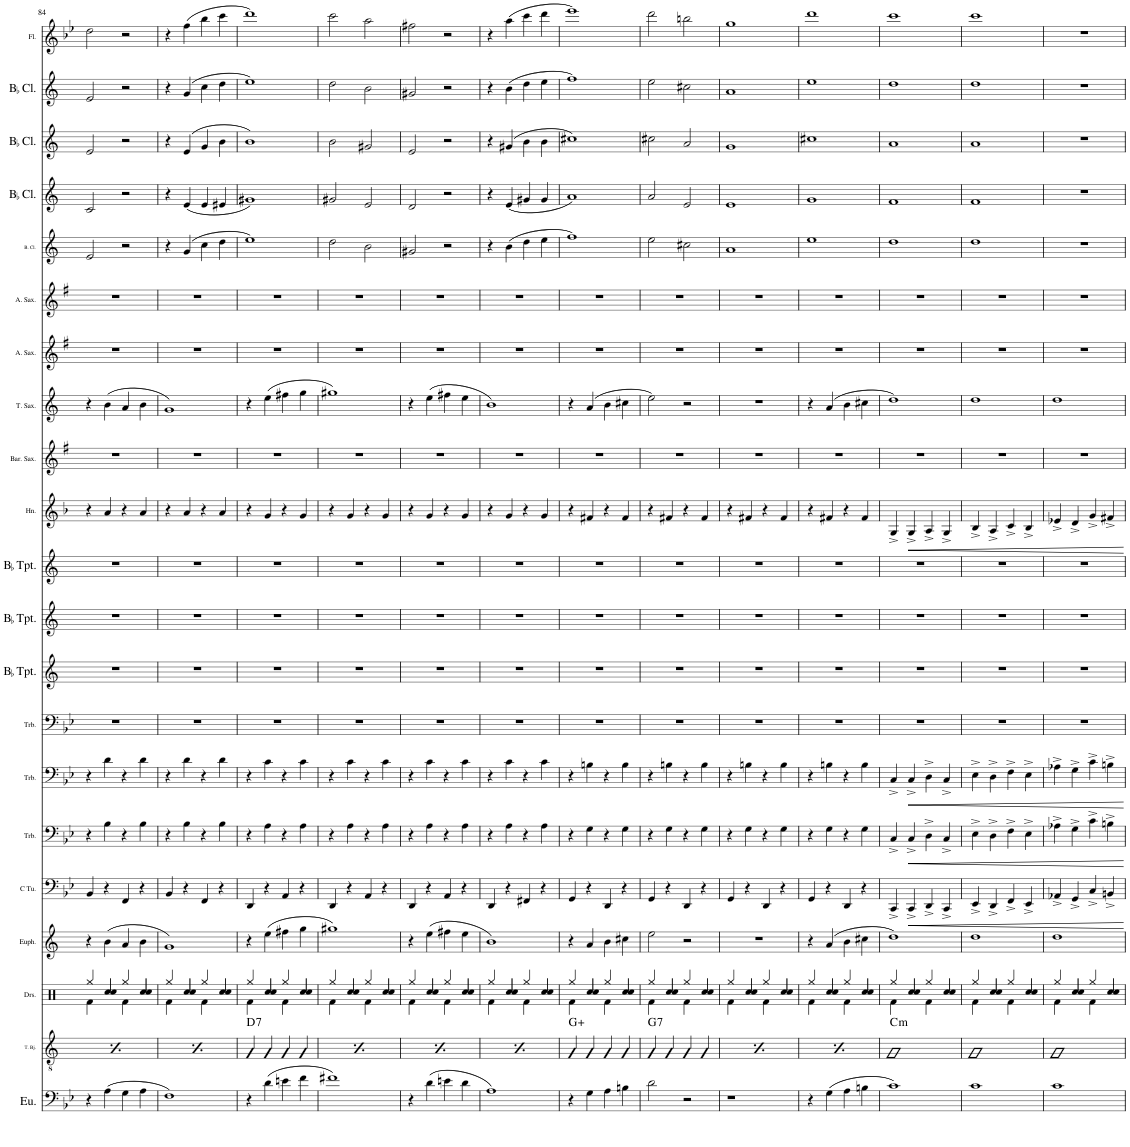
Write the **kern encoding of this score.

**kern	**kern	**dynam	**harte	**kern	**kern	**kern	**kern	**kern	**kern	**kern	**kern	**kern	**kern	**kern	**kern	**kern	**kern	**kern	**kern	**kern	**kern	**kern
*part21	*part20	*part20	*part20	*part19	*part18	*part17	*part16	*part15	*part14	*part13	*part12	*part11	*part10	*part9	*part8	*part7	*part6	*part5	*part4	*part3	*part2	*part1
*staff21	*staff20	*staff20	*	*staff19	*staff18	*staff17	*staff16	*staff15	*staff14	*staff13	*staff12	*staff11	*staff10	*staff9	*staff8	*staff7	*staff6	*staff5	*staff4	*staff3	*staff2	*staff1
*I"Euphonium	*I"Tenor Banjo	*	*	*I"Drumset	*I"Euphonium	*I"C Tuba	*I"Trombone 3	*I"Trombone 2	*I"Trombone 1	*I"Bb Trumpet 3	*I"Bb Trumpet 2	*I"Bb Trumpet 1	*I"Horn	*I"Baritone Saxophone	*I"Tenor Saxophone	*I"Alto Saxophone 2	*I"Alto Saxophone 1	*I"Bass Clarinet	*I"Bb Clarinet 3	*I"Bb Clarinet 2	*I"Bb Clarinet 1	*I"Flute
*I'Eu.	*I'T. Bj.	*	*	*I'Drs.	*I'Euph.	*I'C Tu.	*I'Trb.	*I'Trb.	*I'Trb.	*	*	*	*I'Hn.	*I'Bar. Sax.	*I'T. Sax.	*I'A. Sax.	*I'A. Sax.	*I'B. Cl.	*	*	*	*I'Fl.
!!LO:PB:g=z
*clefF4	*clefGv2	*	*	*clefX	*clefG2	*clefF4	*clefF4	*clefF4	*clefF4	*clefG2	*clefG2	*clefG2	*clefG2	*clefG2	*clefG2	*clefG2	*clefG2	*clefG2	*clefG2	*clefG2	*clefG2	*clefG2
*	*Trd7c12	*	*	*	*Trd8c14	*	*	*	*	*Trd1c2	*Trd1c2	*Trd1c2	*Trd4c7	*Trd12c21	*Trd8c14	*Trd5c9	*Trd5c9	*Trd8c14	*Trd1c2	*Trd1c2	*Trd1c2	*
*k[b-e-]	*k[]	*	*	*k[]	*k[]	*k[b-e-]	*k[b-e-]	*k[b-e-]	*k[b-e-]	*k[]	*k[]	*k[]	*k[b-]	*k[f#]	*k[]	*k[f#]	*k[f#]	*k[]	*k[]	*k[]	*k[]	*k[b-e-]
*M4/4	*M4/4	*	*	*M4/4	*M4/4	*M4/4	*M4/4	*M4/4	*M4/4	*M4/4	*M4/4	*M4/4	*M4/4	*M4/4	*M4/4	*M4/4	*M4/4	*M4/4	*M4/4	*M4/4	*M4/4	*M4/4
*met(c|)	*met(c|)	*	*	*met(c|)	*met(c|)	*met(c|)	*met(c|)	*met(c|)	*met(c|)	*met(c|)	*met(c|)	*met(c|)	*met(c|)	*met(c|)	*met(c|)	*met(c|)	*met(c|)	*met(c|)	*met(c|)	*met(c|)	*met(c|)	*met(c|)
=84	=84	=84	=84	=84	=84	=84	=84	=84	=84	=84	=84	=84	=84	=84	=84	=84	=84	=84	=84	=84	=84	=84
*	*	*	*	*^	*	*	*	*	*	*	*	*	*	*	*	*	*	*	*	*	*	*
!	!	!LO:DY:b	!	!	!	!	!	!	!	!	!	!	!	!	!	!	!	!	!	!	!	!	!
4r	4G/	p	Bb:maj	4Rgg/	4Rf\	4r	4BB-/	4r	4r	1r	1r	1r	1r	4r	1r	4r	1r	1r	2e/	2c/	2e/	2e/	2dd\
(4A\	4G/	.	.	4Rcc/	4Rcc/	(4b\	4r	4B-\	4d\	.	.	.	.	4a/	.	(4b\	.	.	.	.	.	.	.
4G\	4G/	.	.	4Rgg/	4Rf\	4a/	4FF/	4r	4r	.	.	.	.	4r	.	4a/	.	.	2r	2r	2r	2r	2r
4A\	4G/	.	.	4Rcc/	4Rcc/	4b\	4r	4B-\	4d\	.	.	.	.	4a/	.	4b\	.	.	.	.	.	.	.
=85	=85	=85	=85	=85	=85	=85	=85	=85	=85	=85	=85	=85	=85	=85	=85	=85	=85	=85	=85	=85	=85	=85	=85
!	!	!LO:DY:b	!	!	!	!	!	!	!	!	!	!	!	!	!	!	!	!	!	!	!	!	!
1F)	4G/	p	Bb:maj	4Rgg/	4Rf\	1g)	4BB-/	4r	4r	1r	1r	1r	1r	4r	1r	1g)	1r	1r	4r	4r	4r	4r	4r
.	4G/	.	.	4Rcc/	4Rcc/	.	4r	4B-\	4d\	.	.	.	.	4a/	.	.	.	.	(4g/	(4e/	(4e/	(4g/	(4ff\
.	4G/	.	.	4Rgg/	4Rf\	.	4FF/	4r	4r	.	.	.	.	4r	.	.	.	.	4cc\	4e/	4g/	4cc\	4bb-\
.	4G/	.	.	4Rcc/	4Rcc/	.	4r	4B-\	4d\	.	.	.	.	4a/	.	.	.	.	4dd\	4e#X/	4b\	4dd\	4ccc\
=86	=86	=86	=86	=86	=86	=86	=86	=86	=86	=86	=86	=86	=86	=86	=86	=86	=86	=86	=86	=86	=86	=86	=86
!	!	!	!LO:H:kt=7	!	!	!	!	!	!	!	!	!	!	!	!	!	!	!	!	!	!	!	!
4r	4G/	.	D:7	4Rgg/	4Rf\	4r	4DD/	4r	4r	1r	1r	1r	1r	4r	1r	4r	1r	1r	1ee)	1g#X)	1b)	1ee)	1ddd)
(4d\	4G/	.	.	4Rcc/	4Rcc/	(4ee\	4r	4A\	4c\	.	.	.	.	4g/	.	(4ee\	.	.	.	.	.	.	.
4en\	4G/	.	.	4Rgg/	4Rf\	4ff#X\	4AA/	4r	4r	.	.	.	.	4r	.	4ff#X\	.	.	.	.	.	.	.
4f\	4G/	.	.	4Rcc/	4Rcc/	4gg\	4r	4A\	4c\	.	.	.	.	4g/	.	4gg\	.	.	.	.	.	.	.
=87	=87	=87	=87	=87	=87	=87	=87	=87	=87	=87	=87	=87	=87	=87	=87	=87	=87	=87	=87	=87	=87	=87	=87
!	!	!	!LO:H:kt=7	!	!	!	!	!	!	!	!	!	!	!	!	!	!	!	!	!	!	!	!
1f#X)	4G/	.	D:7	4Rgg/	4Rf\	1gg#X)	4DD/	4r	4r	1r	1r	1r	1r	4r	1r	1gg#X)	1r	1r	2dd\	2g#X/	2b\	2dd\	2ccc\
.	4G/	.	.	4Rcc/	4Rcc/	.	4r	4A\	4c\	.	.	.	.	4g/	.	.	.	.	.	.	.	.	.
.	4G/	.	.	4Rgg/	4Rf\	.	4AA/	4r	4r	.	.	.	.	4r	.	.	.	.	2b\	2e/	2g#X/	2b\	2aa\
.	4G/	.	.	4Rcc/	4Rcc/	.	4r	4A\	4c\	.	.	.	.	4g/	.	.	.	.	.	.	.	.	.
=88	=88	=88	=88	=88	=88	=88	=88	=88	=88	=88	=88	=88	=88	=88	=88	=88	=88	=88	=88	=88	=88	=88	=88
!	!	!	!LO:H:kt=7	!	!	!	!	!	!	!	!	!	!	!	!	!	!	!	!	!	!	!	!
4r	4G/	.	D:7	4Rgg/	4Rf\	4r	4DD/	4r	4r	1r	1r	1r	1r	4r	1r	4r	1r	1r	2g#X/	2d/	2e/	2g#X/	2ff#X\
(4d\	4G/	.	.	4Rcc/	4Rcc/	(4ee\	4r	4A\	4c\	.	.	.	.	4g/	.	(4ee\	.	.	.	.	.	.	.
4en\	4G/	.	.	4Rgg/	4Rf\	4ff#X\	4AA/	4r	4r	.	.	.	.	4r	.	4ff#X\	.	.	2r	2r	2r	2r	2r
4d\	4G/	.	.	4Rcc/	4Rcc/	4ee\	4r	4A\	4c\	.	.	.	.	4g/	.	4ee\	.	.	.	.	.	.	.
=89	=89	=89	=89	=89	=89	=89	=89	=89	=89	=89	=89	=89	=89	=89	=89	=89	=89	=89	=89	=89	=89	=89	=89
!	!	!	!LO:H:kt=7	!	!	!	!	!	!	!	!	!	!	!	!	!	!	!	!	!	!	!	!
1A)	4G/	.	D:7	4Rgg/	4Rf\	1b)	4DD/	4r	4r	1r	1r	1r	1r	4r	1r	1b)	1r	1r	4r	4r	4r	4r	4r
.	4G/	.	.	4Rcc/	4Rcc/	.	4r	4A\	4c\	.	.	.	.	4g/	.	.	.	.	(4b\	(4e/	(4g#X/	(4b\	(4aa\
.	4G/	.	.	4Rgg/	4Rf\	.	4FF#X/	4r	4r	.	.	.	.	4r	.	.	.	.	4dd\	4g#X/	4b\	4dd\	4ccc\
.	4G/	.	.	4Rcc/	4Rcc/	.	4r	4A\	4c\	.	.	.	.	4g/	.	.	.	.	4ee\	4g#/	4b\	4ee\	4ddd\
=90	=90	=90	=90	=90	=90	=90	=90	=90	=90	=90	=90	=90	=90	=90	=90	=90	=90	=90	=90	=90	=90	=90	=90
4r	4G/	.	G:aug	4Rgg/	4Rf\	4r	4GG/	4r	4r	1r	1r	1r	1r	4r	1r	4r	1r	1r	1ff)	1a)	1cc#X)	1ff)	1eee-)
4G\	4G/	.	.	4Rcc/	4Rcc/	4a/	4r	4G\	4Bn\	.	.	.	.	4f#X/	.	(4a/	.	.	.	.	.	.	.
4A\	4G/	.	.	4Rgg/	4Rf\	4b\	4DD/	4r	4r	.	.	.	.	4r	.	4b\	.	.	.	.	.	.	.
4Bn\	4G/	.	.	4Rcc/	4Rcc/	4cc#X\	4r	4G\	4B\	.	.	.	.	4f#/	.	4cc#X\	.	.	.	.	.	.	.
=91	=91	=91	=91	=91	=91	=91	=91	=91	=91	=91	=91	=91	=91	=91	=91	=91	=91	=91	=91	=91	=91	=91	=91
!	!	!	!LO:H:kt=7	!	!	!	!	!	!	!	!	!	!	!	!	!	!	!	!	!	!	!	!
2d\	4G/	.	G:7	4Rgg/	4Rf\	2ee\	4GG/	4r	4r	1r	1r	1r	1r	4r	1r	2ee\)	1r	1r	2ee\	2a/	2cc#X\	2ee\	2ddd\
.	4G/	.	.	4Rcc/	4Rcc/	.	4r	4G\	4Bn\	.	.	.	.	4f#X/	.	.	.	.	.	.	.	.	.
2r	4G/	.	.	4Rgg/	4Rf\	2r	4DD/	4r	4r	.	.	.	.	4r	.	2r	.	.	2cc#X\	2e/	2a/	2cc#X\	2bbn\
.	4G/	.	.	4Rcc/	4Rcc/	.	4r	4G\	4B\	.	.	.	.	4f#/	.	.	.	.	.	.	.	.	.
=92	=92	=92	=92	=92	=92	=92	=92	=92	=92	=92	=92	=92	=92	=92	=92	=92	=92	=92	=92	=92	=92	=92	=92
!	!	!	!LO:H:kt=7	!	!	!	!	!	!	!	!	!	!	!	!	!	!	!	!	!	!	!	!
1r	4G/	.	G:7	4Rgg/	4Rf\	1r	4GG/	4r	4r	1r	1r	1r	1r	4r	1r	1r	1r	1r	1a	1e	1g	1a	1gg
.	4G/	.	.	4Rcc/	4Rcc/	.	4r	4G\	4Bn\	.	.	.	.	4f#X/	.	.	.	.	.	.	.	.	.
.	4G/	.	.	4Rgg/	4Rf\	.	4DD/	4r	4r	.	.	.	.	4r	.	.	.	.	.	.	.	.	.
.	4G/	.	.	4Rcc/	4Rcc/	.	4r	4G\	4B\	.	.	.	.	4f#/	.	.	.	.	.	.	.	.	.
=93	=93	=93	=93	=93	=93	=93	=93	=93	=93	=93	=93	=93	=93	=93	=93	=93	=93	=93	=93	=93	=93	=93	=93
!	!	!	!LO:H:kt=7	!	!	!	!	!	!	!	!	!	!	!	!	!	!	!	!	!	!	!	!
4r	4G/	.	G:7	4Rgg/	4Rf\	4r	4GG/	4r	4r	1r	1r	1r	1r	4r	1r	4r	1r	1r	1ee	1g	1cc#X	1ee	1ddd
(4G\	4G/	.	.	4Rcc/	4Rcc/	(4a/	4r	4G\	4Bn\	.	.	.	.	4f#X/	.	(4a/	.	.	.	.	.	.	.
4A\	4G/	.	.	4Rgg/	4Rf\	4b\	4DD/	4r	4r	.	.	.	.	4r	.	4b\	.	.	.	.	.	.	.
4Bn\	4G/	.	.	4Rcc/	4Rcc/	4cc#X\	4r	4G\	4B\	.	.	.	.	4f#/	.	4cc#X\	.	.	.	.	.	.	.
=94	=94	=94	=94	=94	=94	=94	=94	=94	=94	=94	=94	=94	=94	=94	=94	=94	=94	=94	=94	=94	=94	=94	=94
!	!	!	!LO:H:kt=m	!	!	!	!	!	!	!	!	!	!	!	!	!	!	!	!	!	!	!	!
1c)	1G	.	C:min	4Rgg/	4Rf\	1dd)	4CC^/	4C^/	4C^/	1r	1r	1r	1r	4G^/	1r	1dd)	1r	1r	1dd	1f	1a	1dd	1ccc
.	.	.	.	4Rcc/	4Rcc/	.	4CC^/	4C^/	4C^/	.	.	.	.	4G^/	.	.	.	.	.	.	.	.	.
.	.	.	.	4Rgg/	4Rf\	.	4DD^/	4D^\	4D^\	.	.	.	.	4A^/	.	.	.	.	.	.	.	.	.
.	.	.	.	4Rcc/	4Rcc/	.	4CC^/	4C^/	4C^/	.	.	.	.	4G^/	.	.	.	.	.	.	.	.	.
=95	=95	=95	=95	=95	=95	=95	=95	=95	=95	=95	=95	=95	=95	=95	=95	=95	=95	=95	=95	=95	=95	=95	=95
1c	1G	.	.	4Rgg/	4Rf\	1dd	4EE-^/	4E-^\	4E-^\	1r	1r	1r	1r	4B-^/	1r	1dd	1r	1r	1dd	1f	1a	1dd	1ccc
.	.	.	.	4Rcc/	4Rcc/	.	4DD^/	4D^\	4D^\	.	.	.	.	4A^/	.	.	.	.	.	.	.	.	.
.	.	.	.	4Rgg/	4Rf\	.	4FF^/	4F^\	4F^\	.	.	.	.	4c^/	.	.	.	.	.	.	.	.	.
.	.	.	.	4Rcc/	4Rcc/	.	4EE-^/	4E-^\	4E-^\	.	.	.	.	4B-^/	.	.	.	.	.	.	.	.	.
=96	=96	=96	=96	=96	=96	=96	=96	=96	=96	=96	=96	=96	=96	=96	=96	=96	=96	=96	=96	=96	=96	=96	=96
1c	1G	.	.	4Rgg/	4Rf\	1dd	4AA-X^/	4A-X^\	4A-X^\	1r	1r	1r	1r	4e-X^/	1r	1dd	1r	1r	1r	1r	1r	1r	1r
.	.	.	.	4Rcc/	4Rcc/	.	4GG^/	4G^\	4G^\	.	.	.	.	4d^/	.	.	.	.	.	.	.	.	.
.	.	.	.	4Rgg/	4Rf\	.	4C^/	4c^\	4c^\	.	.	.	.	4g^/	.	.	.	.	.	.	.	.	.
.	.	.	.	4Rcc/	4Rcc/	.	4BBn^/	4Bn^\	4Bn^\	.	.	.	.	4f#X^/	.	.	.	.	.	.	.	.	.
*	*	*	*	*v	*v	*	*	*	*	*	*	*	*	*	*	*	*	*	*	*	*	*	*
=	=	=	=	=	=	=	=	=	=	=	=	=	=	=	=	=	=	=	=	=	=	=
*-	*-	*-	*-	*-	*-	*-	*-	*-	*-	*-	*-	*-	*-	*-	*-	*-	*-	*-	*-	*-	*-	*-
